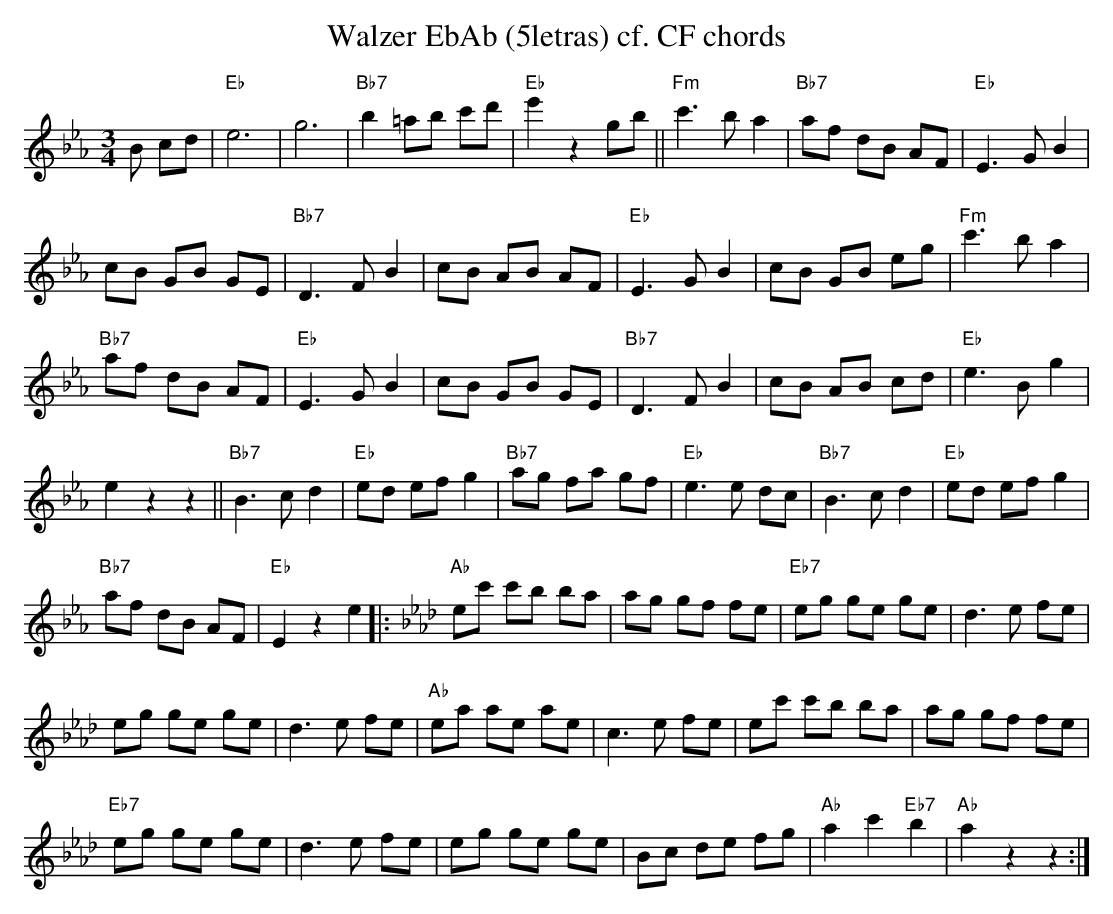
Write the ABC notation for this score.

X:1
T:Walzer EbAb (5letras) cf. CF chords
M:3/4
L:1/8
K:Ebmaj%%MIDI gchordon
B cd |"Eb"e6 | g6 | "Bb7"b2=ab c'd' | "Eb"e'2z2gb || "Fm"c'3ba2 | "Bb7"af dB AF | "Eb"E3GB2 |
cB GB GE | "Bb7"D3FB2 | cB AB AF | "Eb"E3GB2 | cB GB eg | "Fm"c'3ba2 |
"Bb7"af dB AF | "Eb"E3GB2 | cB GB GE | "Bb7"D3FB2 | cB AB cd | "Eb"e3Bg2 |
e2z2z2 || "Bb7"B3cd2 | "Eb"ed efg2 | "Bb7"ag fa gf | "Eb"e3e dc | "Bb7"B3cd2 | "Eb"ed efg2 |
"Bb7"af dB AF | "Eb"E2z2e2 |: [K:Abmaj] "Ab"ec' c'b ba | ag gf fe | "Eb7"eg ge ge | d3e fe |
eg ge ge | d3e fe | "Ab"ea ae ae | c3e fe | ec' c'b ba | ag gf fe |
"Eb7"eg ge ge | d3e fe | eg ge ge | Bc de fg | "Ab"a2c'2"Eb7"b2 | "Ab"a2z2z2 :|
